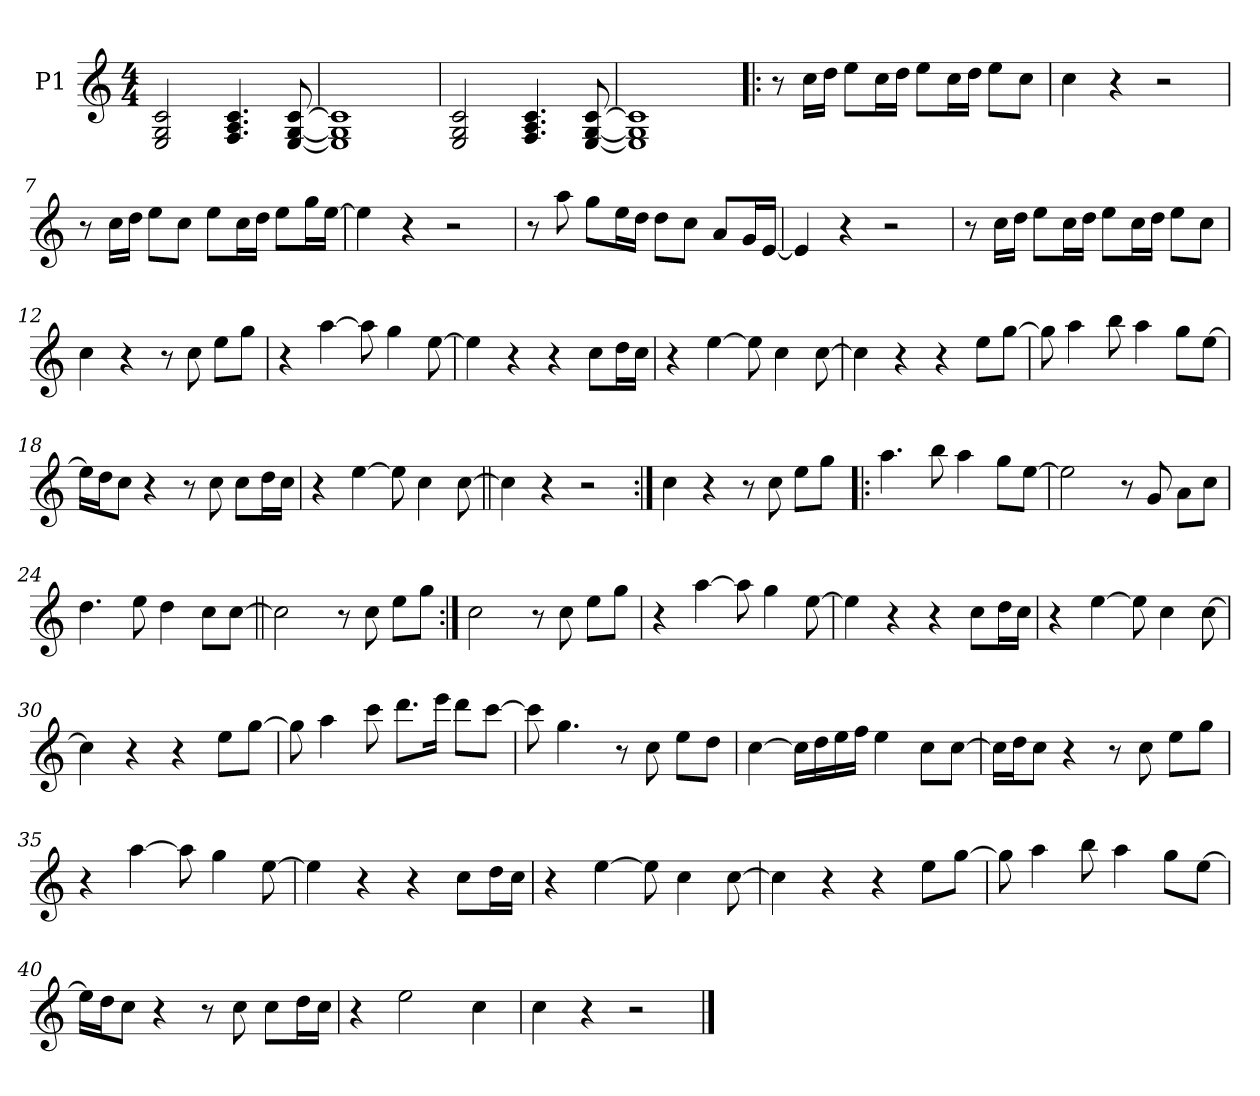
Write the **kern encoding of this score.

**kern
*part1
*staff1
*I"P1
*clefG2
*k[]
*M4/4
*MM84
=1
2E/ 2G/ 2c/
4.F/ 4.A/ 4.c/
[<8E/ [<8G/ [>8c/
=2
1E] 1G] 1c]
=3
2E/ 2G/ 2c/
4.F/ 4.A/ 4.c/
[<8E/ [<8G/ [>8c/
=4
1E] 1G] 1c]
=5!|:
8r
16cc\LL
16dd\JJ
8ee\L
16cc\L
16dd\JJ
8ee\L
16cc\L
16dd\JJ
8ee\L
8cc\J
=6
4cc\
4r
2r
!!LO:LB:g=z
=7
8r
16cc\LL
16dd\JJ
8ee\L
8cc\J
8ee\L
16cc\L
16dd\JJ
8ee\L
16gg\L
[>16ee\JJ
=8
4ee\]
4r
2r
=9
8r
8aa\
8gg\L
16ee\L
16dd\JJ
8dd\L
8cc\J
8a/L
16g/L
[<16e/JJ
=10
4e/]
4r
2r
!!LO:LB:g=z
=11
8r
16cc\LL
16dd\JJ
8ee\L
16cc\L
16dd\JJ
8ee\L
16cc\L
16dd\JJ
8ee\L
8cc\J
=12
4cc\
4r
8r
8cc\
8ee\L
8gg\J
=13
4r
[>4aa\
8aa\]
4gg\
[>8ee\
=14
4ee\]
4r
4r
8cc\L
16dd\L
16cc\JJ
=15
4r
[>4ee\
8ee\]
4cc\
[>8cc\
!!LO:LB:g=z
=16
4cc\]
4r
4r
8ee\L
[>8gg\J
=17
8gg\]
4aa\
8bb\
4aa\
8gg\L
[>8ee\J
=18
16ee\LL]
16dd\J
8cc\J
4r
8r
8cc\
8cc\L
16dd\L
16cc\JJ
=19
4r
[>4ee\
8ee\]
4cc\
[>8cc\
=20||
4cc\]
4r
2r
!!LO:LB:g=z
=21:|!
4cc\
4r
8r
8cc\
8ee\L
8gg\J
=22!|:
4.aa\
8bb\
4aa\
8gg\L
[>8ee\J
=23
2ee\]
8r
8g/
8a\L
8cc\J
=24
4.dd\
8ee\
4dd\
8cc\L
[>8cc\J
=25||
2cc\]
8r
8cc\
8ee\L
8gg\J
!!LO:LB:g=z
=26:|!
2cc\
8r
8cc\
8ee\L
8gg\J
=27
4r
[>4aa\
8aa\]
4gg\
[>8ee\
=28
4ee\]
4r
4r
8cc\L
16dd\L
16cc\JJ
=29
4r
[>4ee\
8ee\]
4cc\
[>8cc\
=30
4cc\]
4r
4r
8ee\L
[>8gg\J
!!LO:LB:g=z
=31
8gg\]
4aa\
8ccc\
8.ddd\L
16eee\Jk
8ddd\L
[>8ccc\J
=32
8ccc\]
4.gg\
8r
8cc\
8ee\L
8dd\J
=33
[>4cc\
16cc\LL]
16dd\
16ee\
16ff\JJ
4ee\
8cc\L
[>8cc\J
=34
16cc\LL]
16dd\J
8cc\J
4r
8r
8cc\
8ee\L
8gg\J
=35
4r
[>4aa\
8aa\]
4gg\
[>8ee\
!!LO:LB:g=z
=36
4ee\]
4r
4r
8cc\L
16dd\L
16cc\JJ
=37
4r
[>4ee\
8ee\]
4cc\
[>8cc\
=38
4cc\]
4r
4r
8ee\L
[>8gg\J
=39
8gg\]
4aa\
8bb\
4aa\
8gg\L
[>8ee\J
!!LO:LB:g=z
=40
16ee\LL]
16dd\J
8cc\J
4r
8r
8cc\
8cc\L
16dd\L
16cc\JJ
=41
4r
2ee\
4cc\
=42
4cc\
4r
2r
==
*-
